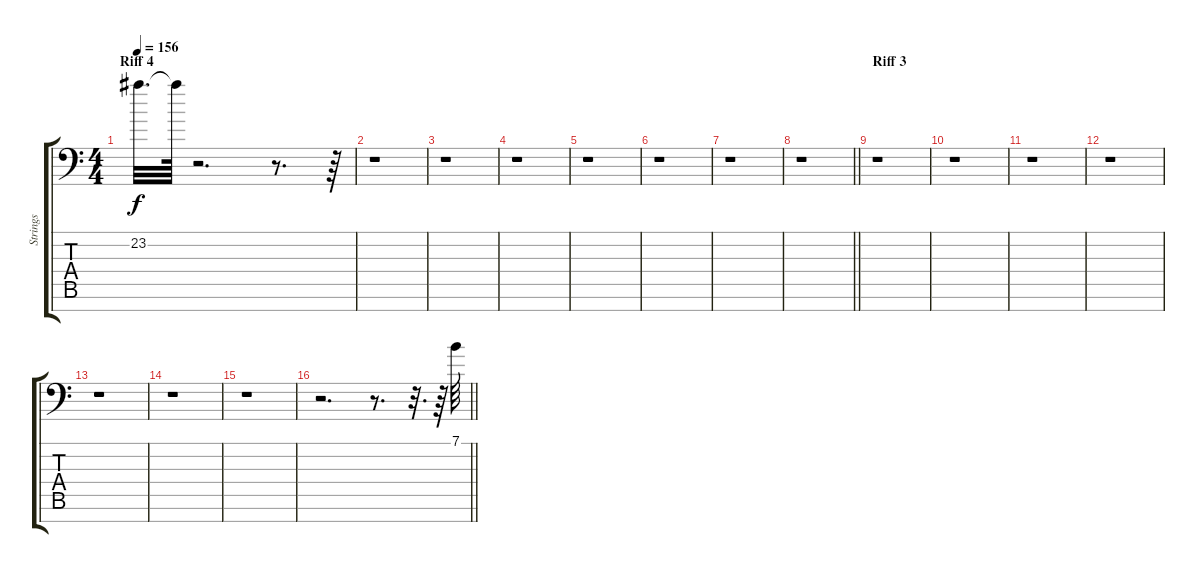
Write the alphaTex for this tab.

\track ("Strings" "Strings") {instrument synthstrings2}
\staff {score tabs}
\tuning (E4 B3 G3 D3 A2 E2 C-1) {hide}
\ts (4 4)
\section ("" "Riff 4")
\tempo 156
\clef f4
\ks c
23.2{t}.32{d dy f} 23.2{t}.64 r.2{d} r.8{d} r.64 |
r.1 |
r.1 |
r.1 |
r.1 |
r.1 |
r.1 |
\barLineRight lightlight
r.1 |
\section ("" "Riff 3")
r.1 |
r.1 |
r.1 |
r.1 |
r.1 |
r.1 |
r.1 |
\barLineRight lightlight
r.2{d} r.8{d} r.32{d} r.64 7.1.64
